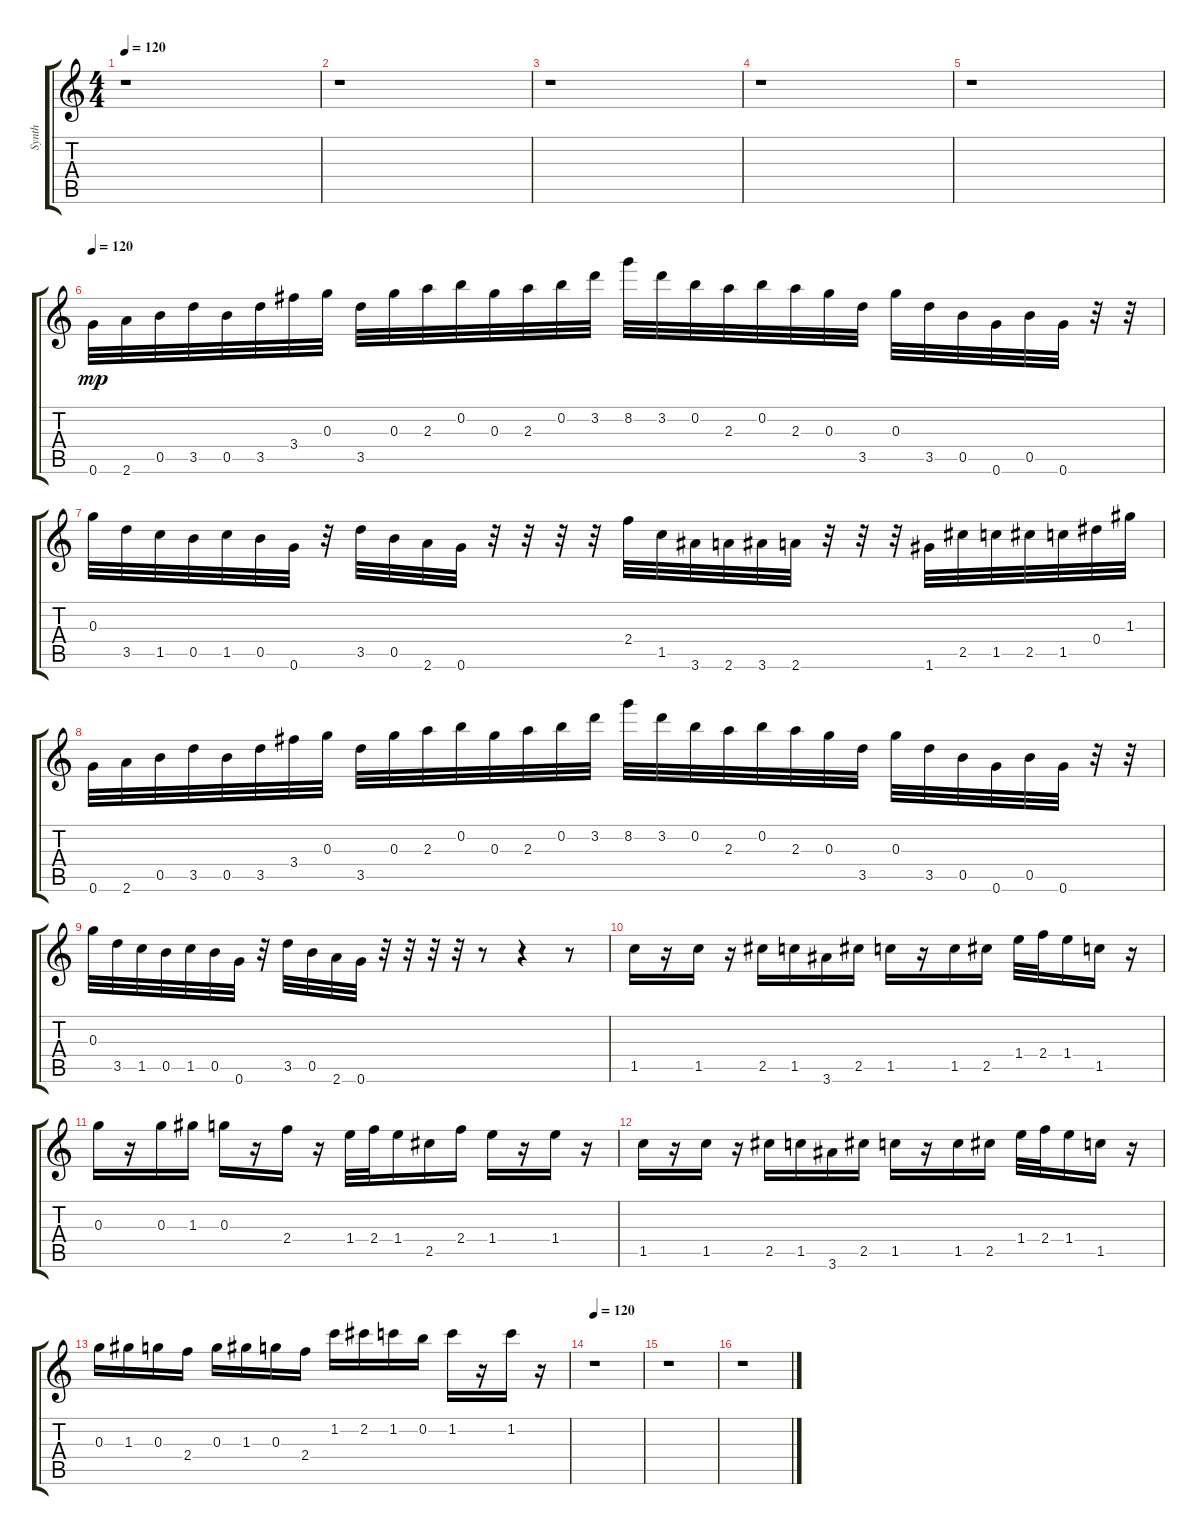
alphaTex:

\track ("Synth" "Synth") {instrument lead1square}
\staff {score tabs}
\tuning (Eb6 B5 G5 Eb5 B4 G4) {hide}
\ts (4 4)
\tempo 120
\clef g2
\ks c
r.1{dy mp} |
r.1 |
r.1 |
r.1 |
r.1 |
\tempo 120
0.6.32 2.6.32 0.5.32 3.5.32 0.5.32 3.5.32 3.4.32 0.3.32 3.5.32 0.3.32 2.3.32 0.2.32 0.3.32 2.3.32 0.2.32 3.2.32 8.2.32 3.2.32 0.2.32 2.3.32 0.2.32 2.3.32 0.3.32 3.5.32 0.3.32 3.5.32 0.5.32 0.6.32 0.5.32 0.6.32 r.32 r.32 |
0.3.32 3.5.32 1.5.32 0.5.32 1.5.32 0.5.32 0.6.32 r.32 3.5.32 0.5.32 2.6.32 0.6.32 r.32 r.32 r.32 r.32 2.4.32 1.5.32 3.6.32 2.6.32 3.6.32 2.6.32 r.32 r.32 r.32 1.6.32 2.5.32 1.5.32 2.5.32 1.5.32 0.4.32 1.3.32 |
0.6.32 2.6.32 0.5.32 3.5.32 0.5.32 3.5.32 3.4.32 0.3.32 3.5.32 0.3.32 2.3.32 0.2.32 0.3.32 2.3.32 0.2.32 3.2.32 8.2.32 3.2.32 0.2.32 2.3.32 0.2.32 2.3.32 0.3.32 3.5.32 0.3.32 3.5.32 0.5.32 0.6.32 0.5.32 0.6.32 r.32 r.32 |
0.3.32 3.5.32 1.5.32 0.5.32 1.5.32 0.5.32 0.6.32 r.32 3.5.32 0.5.32 2.6.32 0.6.32 r.32 r.32 r.32 r.32 r.8 r.4 r.8 |
1.5.16 r.16 1.5.16 r.16 2.5.16 1.5.16 3.6.16 2.5.16 1.5.16 r.16 1.5.16 2.5.16 1.4.32 2.4.32 1.4.16 1.5.16 r.16 |
0.3.16 r.16 0.3.16 1.3.16 0.3.16 r.16 2.4.16 r.16 1.4.32 2.4.32 1.4.16 2.5.16 2.4.16 1.4.16 r.16 1.4.16 r.16 |
1.5.16 r.16 1.5.16 r.16 2.5.16 1.5.16 3.6.16 2.5.16 1.5.16 r.16 1.5.16 2.5.16 1.4.32 2.4.32 1.4.16 1.5.16 r.16 |
0.3.16 1.3.16 0.3.16 2.4.16 0.3.16 1.3.16 0.3.16 2.4.16 1.2.16 2.2.16 1.2.16 0.2.16 1.2.16 r.16 1.2.16 r.16 |
\tempo 120
r.1 |
r.1 |
r.1
